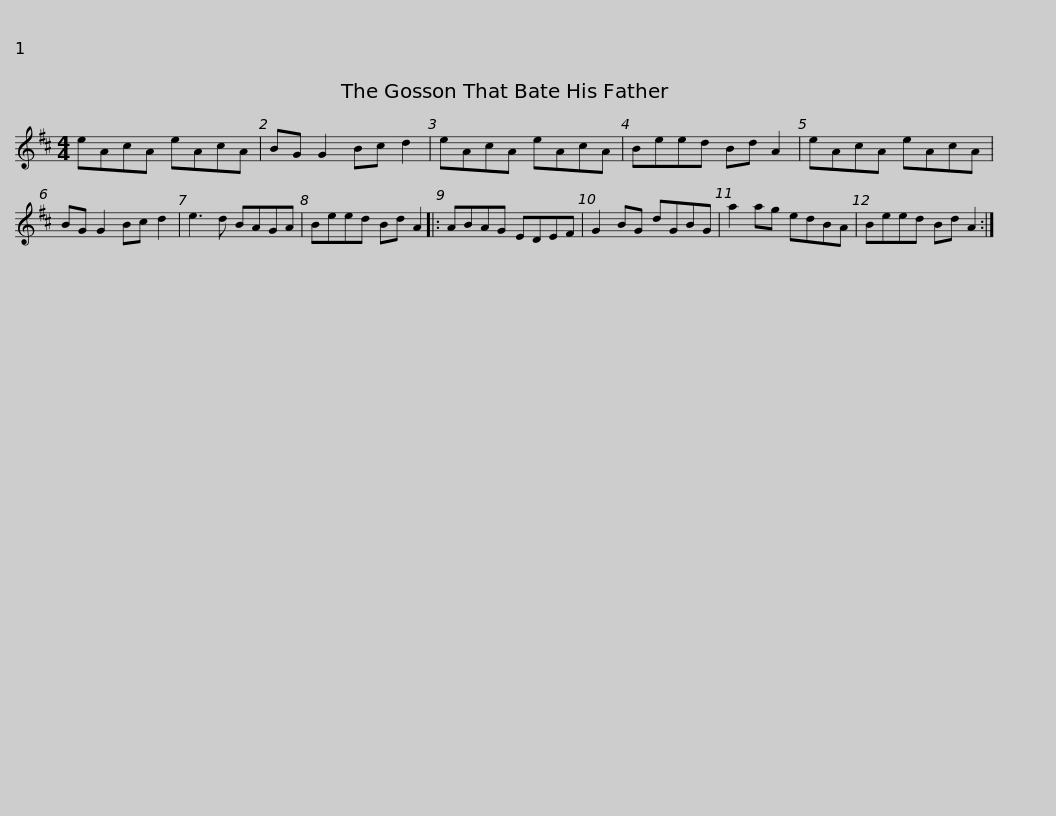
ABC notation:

X:1
L:1/8
M:4/4
I:linebreak $
K:D
V:1 treble
V:1
 eAcA eAcA | BG G2 Bc d2 | eAcA eAcA | Beed Bd A2 | eAcA eAcA | %5
 BG G2 Bc d2 |$ e3 d BAGA | Beed Bd A2 |: ABAG EDEF | G2 BG dGBG | %10
 a2 ag edBA | Beed Bd A2 :| %12
